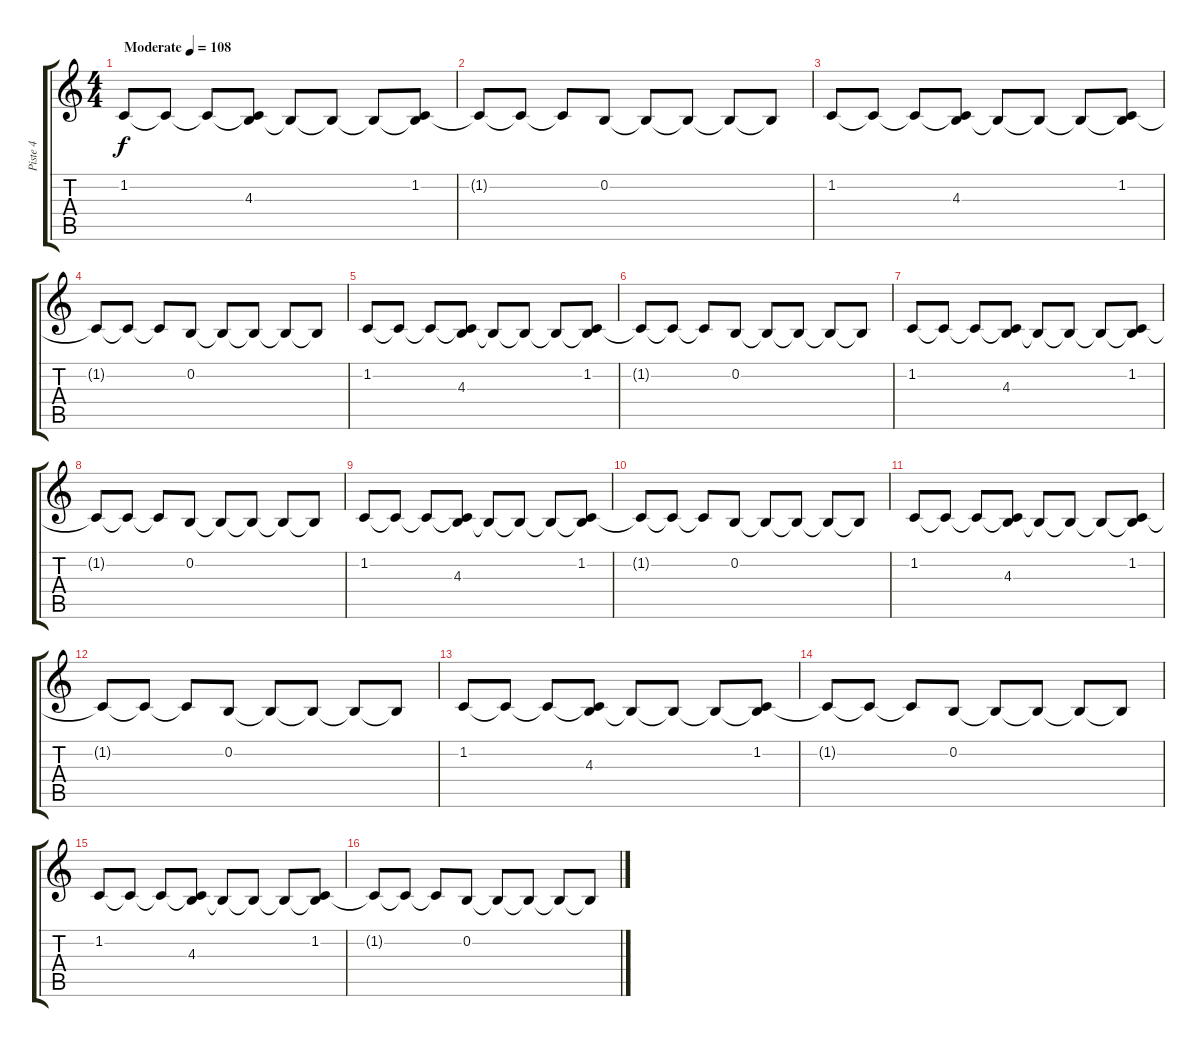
\track ("Piste 4" "Piste 4") {instrument electricpiano1}
\staff {score tabs}
\tuning (E4 B3 G3 D3 A2 E2) {hide}
\ts (4 4)
\tempo (108 "Moderate")
\clef g2
\ks c
1.2.8{dy f instrument electricpiano1} 1.2{t}.8 1.2{t}.8 (1.2{t} 4.3).8 4.3{t}.8 4.3{t}.8 4.3{t}.8 (1.2 4.3{t}).8 |
1.2{t}.8 1.2{t}.8 1.2{t}.8 0.2.8 0.2{t}.8 0.2{t}.8 0.2{t}.8 0.2{t}.8 |
1.2.8 1.2{t}.8 1.2{t}.8 (1.2{t} 4.3).8 4.3{t}.8 4.3{t}.8 4.3{t}.8 (1.2 4.3{t}).8 |
1.2{t}.8 1.2{t}.8 1.2{t}.8 0.2.8 0.2{t}.8 0.2{t}.8 0.2{t}.8 0.2{t}.8 |
1.2.8 1.2{t}.8 1.2{t}.8 (1.2{t} 4.3).8 4.3{t}.8 4.3{t}.8 4.3{t}.8 (1.2 4.3{t}).8 |
1.2{t}.8 1.2{t}.8 1.2{t}.8 0.2.8 0.2{t}.8 0.2{t}.8 0.2{t}.8 0.2{t}.8 |
1.2.8 1.2{t}.8 1.2{t}.8 (1.2{t} 4.3).8 4.3{t}.8 4.3{t}.8 4.3{t}.8 (1.2 4.3{t}).8 |
1.2{t}.8 1.2{t}.8 1.2{t}.8 0.2.8 0.2{t}.8 0.2{t}.8 0.2{t}.8 0.2{t}.8 |
1.2.8 1.2{t}.8 1.2{t}.8 (1.2{t} 4.3).8 4.3{t}.8 4.3{t}.8 4.3{t}.8 (1.2 4.3{t}).8 |
1.2{t}.8 1.2{t}.8 1.2{t}.8 0.2.8 0.2{t}.8 0.2{t}.8 0.2{t}.8 0.2{t}.8 |
1.2.8 1.2{t}.8 1.2{t}.8 (1.2{t} 4.3).8 4.3{t}.8 4.3{t}.8 4.3{t}.8 (1.2 4.3{t}).8 |
1.2{t}.8 1.2{t}.8 1.2{t}.8 0.2.8 0.2{t}.8 0.2{t}.8 0.2{t}.8 0.2{t}.8 |
1.2.8 1.2{t}.8 1.2{t}.8 (1.2{t} 4.3).8 4.3{t}.8 4.3{t}.8 4.3{t}.8 (1.2 4.3{t}).8 |
1.2{t}.8 1.2{t}.8 1.2{t}.8 0.2.8 0.2{t}.8 0.2{t}.8 0.2{t}.8 0.2{t}.8 |
1.2.8 1.2{t}.8 1.2{t}.8 (1.2{t} 4.3).8 4.3{t}.8 4.3{t}.8 4.3{t}.8 (1.2 4.3{t}).8 |
1.2{t}.8 1.2{t}.8 1.2{t}.8 0.2.8 0.2{t}.8 0.2{t}.8 0.2{t}.8 0.2{t}.8
